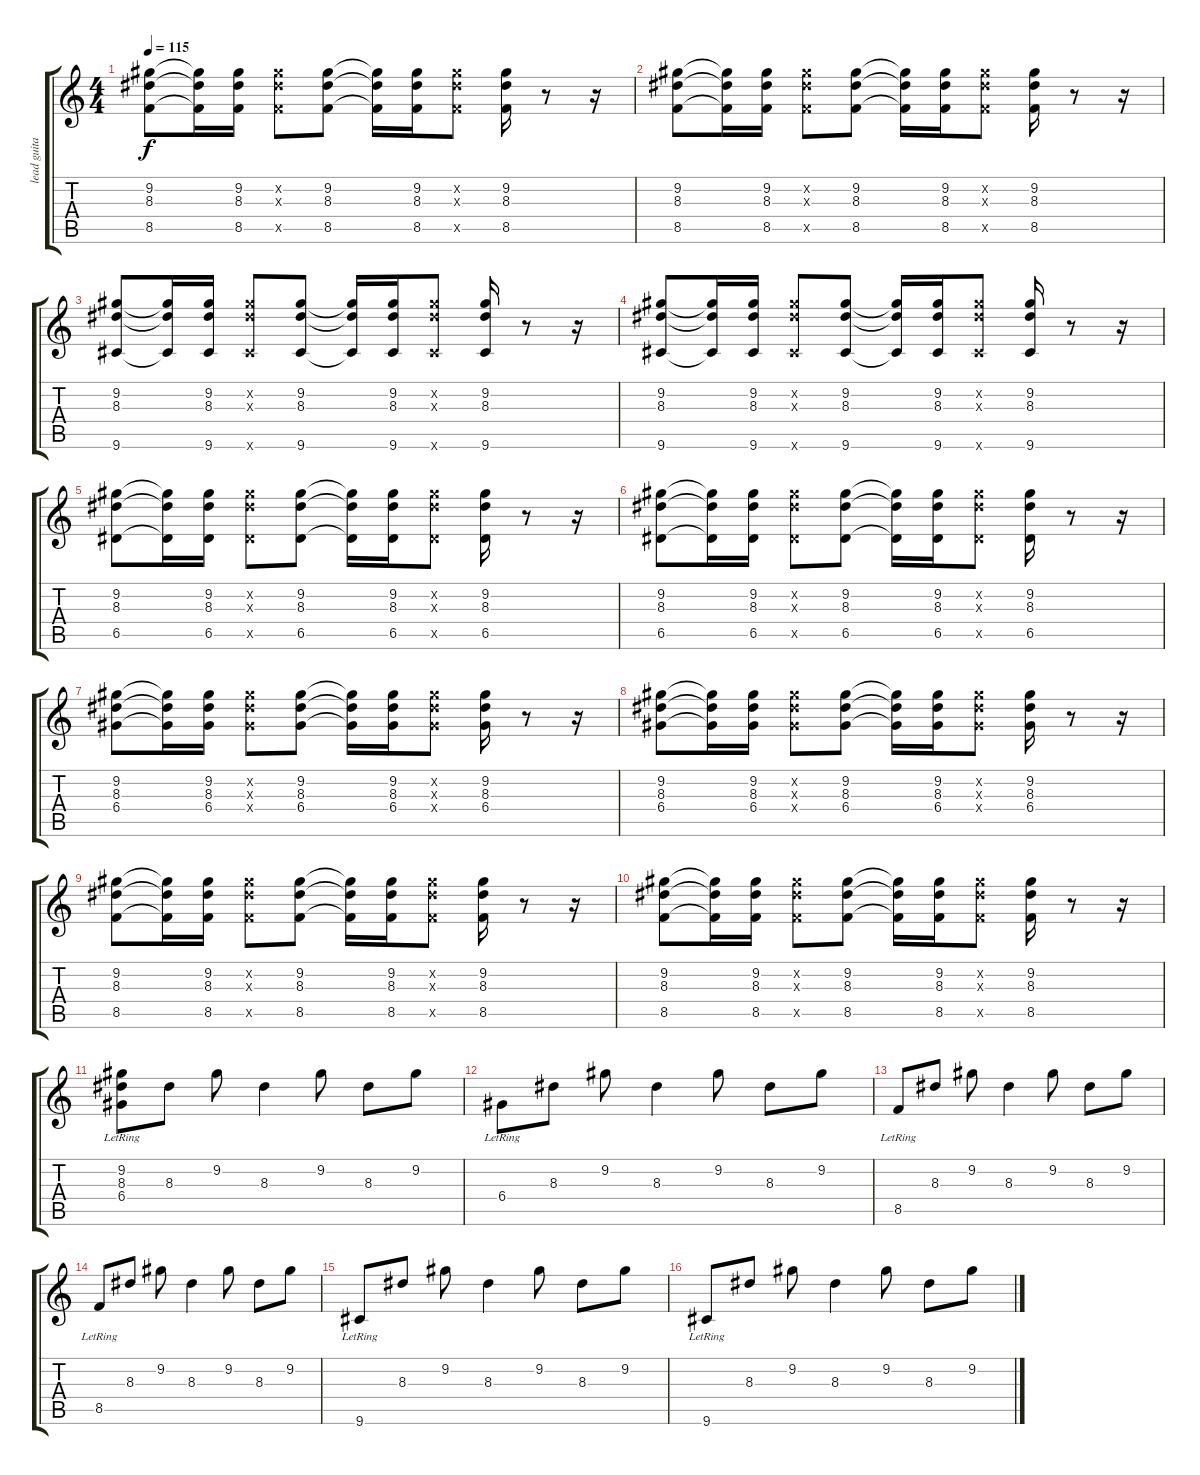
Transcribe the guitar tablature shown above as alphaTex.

\track ("lead guitar" "lead guita") {instrument electricguitarclean}
\staff {score tabs}
\tuning (E4 B3 G3 D3 A2 E2) {hide}
\ts (4 4)
\tempo 115
\clef g2
\ks c
(9.2 8.3 8.5).8{dy f} (9.2{t} 8.3{t} 8.5{t}).16 (9.2 8.3 8.5).16 (9.2{x} 8.3{x} 8.5{x}).8 (9.2 8.3 8.5).8 (9.2{t} 8.3{t} 8.5{t}).16 (9.2 8.3 8.5).16 (9.2{x} 8.3{x} 8.5{x}).8 (9.2 8.3 8.5).16 r.8 r.16 |
(9.2 8.3 8.5).8 (9.2{t} 8.3{t} 8.5{t}).16 (9.2 8.3 8.5).16 (9.2{x} 8.3{x} 8.5{x}).8 (9.2 8.3 8.5).8 (9.2{t} 8.3{t} 8.5{t}).16 (9.2 8.3 8.5).16 (9.2{x} 8.3{x} 8.5{x}).8 (9.2 8.3 8.5).16 r.8 r.16 |
(9.2 8.3 9.6).8 (9.2{t} 8.3{t} 9.6{t}).16 (9.2 8.3 9.6).16 (9.2{x} 8.3{x} 9.6{x}).8 (9.2 8.3 9.6).8 (9.2{t} 8.3{t} 9.6{t}).16 (9.2 8.3 9.6).16 (9.2{x} 8.3{x} 9.6{x}).8 (9.2 8.3 9.6).16 r.8 r.16 |
(9.2 8.3 9.6).8 (9.2{t} 8.3{t} 9.6{t}).16 (9.2 8.3 9.6).16 (9.2{x} 8.3{x} 9.6{x}).8 (9.2 8.3 9.6).8 (9.2{t} 8.3{t} 9.6{t}).16 (9.2 8.3 9.6).16 (9.2{x} 8.3{x} 9.6{x}).8 (9.2 8.3 9.6).16 r.8 r.16 |
(9.2 8.3 6.5).8 (9.2{t} 8.3{t} 6.5{t}).16 (9.2 8.3 6.5).16 (9.2{x} 8.3{x} 6.5{x}).8 (9.2 8.3 6.5).8 (9.2{t} 8.3{t} 6.5{t}).16 (9.2 8.3 6.5).16 (9.2{x} 8.3{x} 6.5{x}).8 (9.2 8.3 6.5).16 r.8 r.16 |
(9.2 8.3 6.5).8 (9.2{t} 8.3{t} 6.5{t}).16 (9.2 8.3 6.5).16 (9.2{x} 8.3{x} 6.5{x}).8 (9.2 8.3 6.5).8 (9.2{t} 8.3{t} 6.5{t}).16 (9.2 8.3 6.5).16 (9.2{x} 8.3{x} 6.5{x}).8 (9.2 8.3 6.5).16 r.8 r.16 |
(9.2 8.3 6.4).8 (9.2{t} 8.3{t} 6.4{t}).16 (9.2 8.3 6.4).16 (9.2{x} 8.3{x} 6.4{x}).8 (9.2 8.3 6.4).8 (9.2{t} 8.3{t} 6.4{t}).16 (9.2 8.3 6.4).16 (9.2{x} 8.3{x} 6.4{x}).8 (9.2 8.3 6.4).16 r.8 r.16 |
(9.2 8.3 6.4).8 (9.2{t} 8.3{t} 6.4{t}).16 (9.2 8.3 6.4).16 (9.2{x} 8.3{x} 6.4{x}).8 (9.2 8.3 6.4).8 (9.2{t} 8.3{t} 6.4{t}).16 (9.2 8.3 6.4).16 (9.2{x} 8.3{x} 6.4{x}).8 (9.2 8.3 6.4).16 r.8 r.16 |
(9.2 8.3 8.5).8 (9.2{t} 8.3{t} 8.5{t}).16 (9.2 8.3 8.5).16 (9.2{x} 8.3{x} 8.5{x}).8 (9.2 8.3 8.5).8 (9.2{t} 8.3{t} 8.5{t}).16 (9.2 8.3 8.5).16 (9.2{x} 8.3{x} 8.5{x}).8 (9.2 8.3 8.5).16 r.8 r.16 |
(9.2 8.3 8.5).8 (9.2{t} 8.3{t} 8.5{t}).16 (9.2 8.3 8.5).16 (9.2{x} 8.3{x} 8.5{x}).8 (9.2 8.3 8.5).8 (9.2{t} 8.3{t} 8.5{t}).16 (9.2 8.3 8.5).16 (9.2{x} 8.3{x} 8.5{x}).8 (9.2 8.3 8.5).16 r.8 r.16 |
(9.2{lr} 8.3{lr} 6.4{lr}).8 8.3.8 9.2.8 8.3.4 9.2.8 8.3.8 9.2.8 |
6.4{lr}.8 8.3.8 9.2.8 8.3.4 9.2.8 8.3.8 9.2.8 |
8.5{lr}.8 8.3.8 9.2.8 8.3.4 9.2.8 8.3.8 9.2.8 |
8.5{lr}.8 8.3.8 9.2.8 8.3.4 9.2.8 8.3.8 9.2.8 |
9.6{lr}.8 8.3.8 9.2.8 8.3.4 9.2.8 8.3.8 9.2.8 |
9.6{lr}.8 8.3.8 9.2.8 8.3.4 9.2.8 8.3.8 9.2.8
